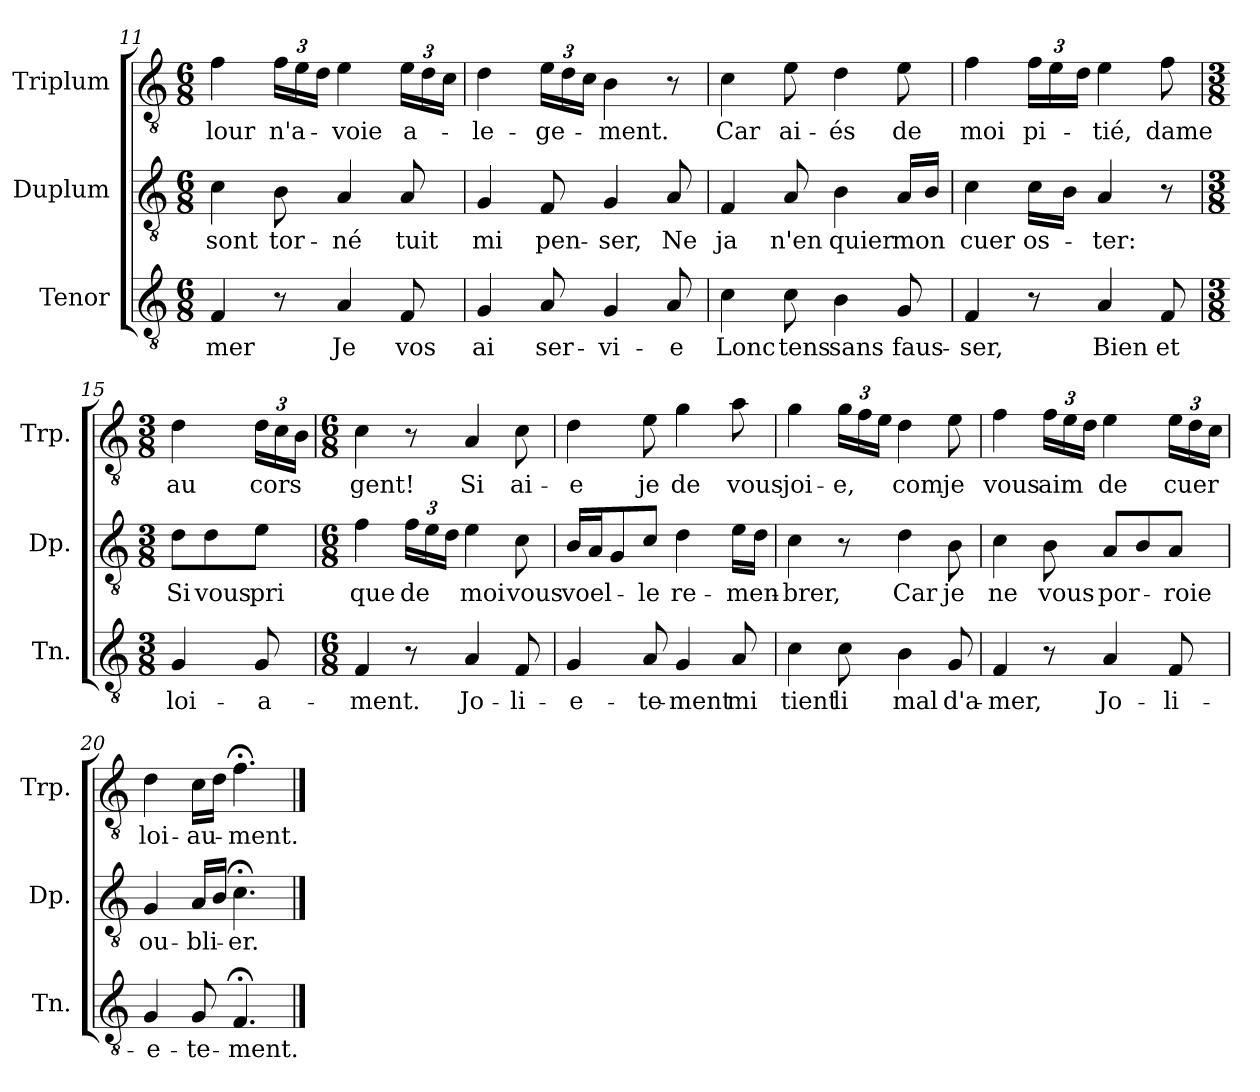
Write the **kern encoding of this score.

**kern	**text	**kern	**text	**kern	**text
*part3	*part3	*part2	*part2	*part1	*part1
*staff3	*staff3	*staff2	*staff2	*staff1	*staff1
*I"Tenor	*	*I"Duplum	*	*I"Triplum	*
*I'Tn.	*	*I'Dp.	*	*I'Trp.	*
*clefGv2	*	*clefGv2	*	*clefGv2	*
*k[]	*	*k[]	*	*k[]	*
*M6/8	*	*M6/8	*	*M6/8	*
=11	=11	=11	=11	=11	=11
!	!LO:LY:b	!	!LO:LY:b	!	!LO:LY:b
4F/	-mer	4c\	sont	4f\	-lour
!	!	!	!LO:LY:b	!	!
*	*	*	*	*Xbrackettup	*
!	!	!	!	!	!LO:LY:b
8r	.	8B\	tor-	24f\LL	n'a-
.	.	.	.	24e\	.
.	.	.	.	24d\JJ	.
!	!LO:LY:b	!	!LO:LY:b	!	!LO:LY:b
4A/	Je	4A/	-né	4e\	-voie
!	!LO:LY:b	!	!LO:LY:b	!	!LO:LY:b
8F/	vos	8A/	tuit	24e\LL	a-
.	.	.	.	24d\	.
.	.	.	.	24c\JJ	.
=12	=12	=12	=12	=12	=12
!	!LO:LY:b	!	!LO:LY:b	!	!LO:LY:b
4G/	ai	4G/	mi	4d\	-le-
!	!LO:LY:b	!	!LO:LY:b	!	!LO:LY:b
8A/	ser-	8F/	pen-	24e\LL	-ge-
.	.	.	.	24d\	.
.	.	.	.	24c\JJ	.
!	!LO:LY:b	!	!LO:LY:b	!	!LO:LY:b
4G/	-vi-	4G/	-ser,	4B\	-ment.
!	!LO:LY:b	!	!LO:LY:b	!	!
8A/	-e	8A/	Ne	8r	.
=13	=13	=13	=13	=13	=13
!	!LO:LY:b	!	!LO:LY:b	!	!LO:LY:b
4c\	Lonc	4F/	ja	4c\	Car
!	!LO:LY:b	!	!LO:LY:b	!	!LO:LY:b
8c\	tens	8A/	n'en	8e\	ai-
!	!LO:LY:b	!	!LO:LY:b	!	!LO:LY:b
4B\	sans	4B\	quier	4d\	-és
!	!LO:LY:b	!	!LO:LY:b	!	!LO:LY:b
8G/	faus-	16A/LL	mon	8e\	de
.	.	16B/JJ	.	.	.
!!LO:LB:g=z
=14	=14	=14	=14	=14	=14
!	!LO:LY:b	!	!LO:LY:b	!	!LO:LY:b
4F/	-ser,	4c\	cuer	4f\	moi
!	!	!	!LO:LY:b	!	!LO:LY:b
8r	.	16c\LL	os-	24f\LL	pi-
.	.	.	.	24e\	.
.	.	16B\JJ	.	.	.
.	.	.	.	24d\JJ	.
!	!LO:LY:b	!	!LO:LY:b	!	!LO:LY:b
4A/	Bien	4A/	-ter:	4e\	-tié,
!	!LO:LY:b	!	!	!	!LO:LY:b
8F/	et	8r	.	8f\	dame
=15	=15	=15	=15	=15	=15
*M3/8	*	*M3/8	*	*M3/8	*
!	!LO:LY:b	!	!LO:LY:b	!	!LO:LY:b
4G/	loi-	8d\L	Si	4d\	au
!	!	!	!LO:LY:b	!	!
.	.	8d\	vous	.	.
!	!LO:LY:b	!	!LO:LY:b	!	!LO:LY:b
8G/	-a-	8e\J	pri	24d\LL	cors
.	.	.	.	24c\	.
.	.	.	.	24B\JJ	.
=16	=16	=16	=16	=16	=16
*M6/8	*	*M6/8	*	*M6/8	*
!	!LO:LY:b	!	!LO:LY:b	!	!LO:LY:b
4F/	-ment.	4f\	que	4c\	gent!
*	*	*Xbrackettup	*	*	*
!	!	!	!LO:LY:b	!	!
8r	.	24f\LL	de	8r	.
.	.	24e\	.	.	.
.	.	24d\JJ	.	.	.
!	!LO:LY:b	!	!LO:LY:b	!	!LO:LY:b
4A/	Jo-	4e\	moi	4A/	Si
!	!LO:LY:b	!	!LO:LY:b	!	!LO:LY:b
8F/	-li-	8c\	vous	8c\	ai-
=17	=17	=17	=17	=17	=17
!	!LO:LY:b	!	!LO:LY:b	!	!LO:LY:b
4G/	-e-	16B/LL	voel-	4d\	-e
.	.	16A/J	.	.	.
.	.	8G/	.	.	.
!	!LO:LY:b	!	!LO:LY:b	!	!LO:LY:b
8A/	-te-	8c/J	-le	8e\	je
!	!LO:LY:b	!	!LO:LY:b	!	!LO:LY:b
4G/	-ment	4d\	re-	4g\	de
!	!LO:LY:b	!	!LO:LY:b	!	!LO:LY:b
8A/	mi	16e\LL	-men-	8a\	vous
.	.	16d\JJ	.	.	.
=18	=18	=18	=18	=18	=18
!	!LO:LY:b	!	!LO:LY:b	!	!LO:LY:b
4c\	tient	4c\	-brer,	4g\	joi-
!	!LO:LY:b	!	!	!	!LO:LY:b
8c\	li	8r	.	24g\LL	-e,
.	.	.	.	24f\	.
.	.	.	.	24e\JJ	.
!	!LO:LY:b	!	!LO:LY:b	!	!LO:LY:b
4B\	mal	4d\	Car	4d\	com
!	!LO:LY:b	!	!LO:LY:b	!	!LO:LY:b
8G/	d'a-	8B\	je	8e\	je
!!LO:LB:g=z
=19	=19	=19	=19	=19	=19
!	!LO:LY:b	!	!LO:LY:b	!	!LO:LY:b
4F/	-mer,	4c\	ne	4f\	vous
!	!	!	!LO:LY:b	!	!LO:LY:b
8r	.	8B\	vous	24f\LL	aim
.	.	.	.	24e\	.
.	.	.	.	24d\JJ	.
!	!LO:LY:b	!	!LO:LY:b	!	!LO:LY:b
4A/	Jo-	8A/L	por-	4e\	de
.	.	8B/	.	.	.
!	!LO:LY:b	!	!LO:LY:b	!	!LO:LY:b
8F/	-li-	8A/J	-roie	24e\LL	cuer
.	.	.	.	24d\	.
.	.	.	.	24c\JJ	.
=20	=20	=20	=20	=20	=20
!	!LO:LY:b	!	!LO:LY:b	!	!LO:LY:b
4G/	-e-	4G/	ou-	4d\	loi-
!	!LO:LY:b	!	!LO:LY:b	!	!LO:LY:b
8G/	-te-	16A/LL	-bli-	16c\LL	-au-
.	.	16B/JJ	.	16d\JJ	.
!	!LO:LY:b	!	!LO:LY:b	!	!LO:LY:b
4.F;</	-ment.	4.c;<\	-er.	4.f;<\	-ment.
==	==	==	==	==	==
*-	*-	*-	*-	*-	*-
